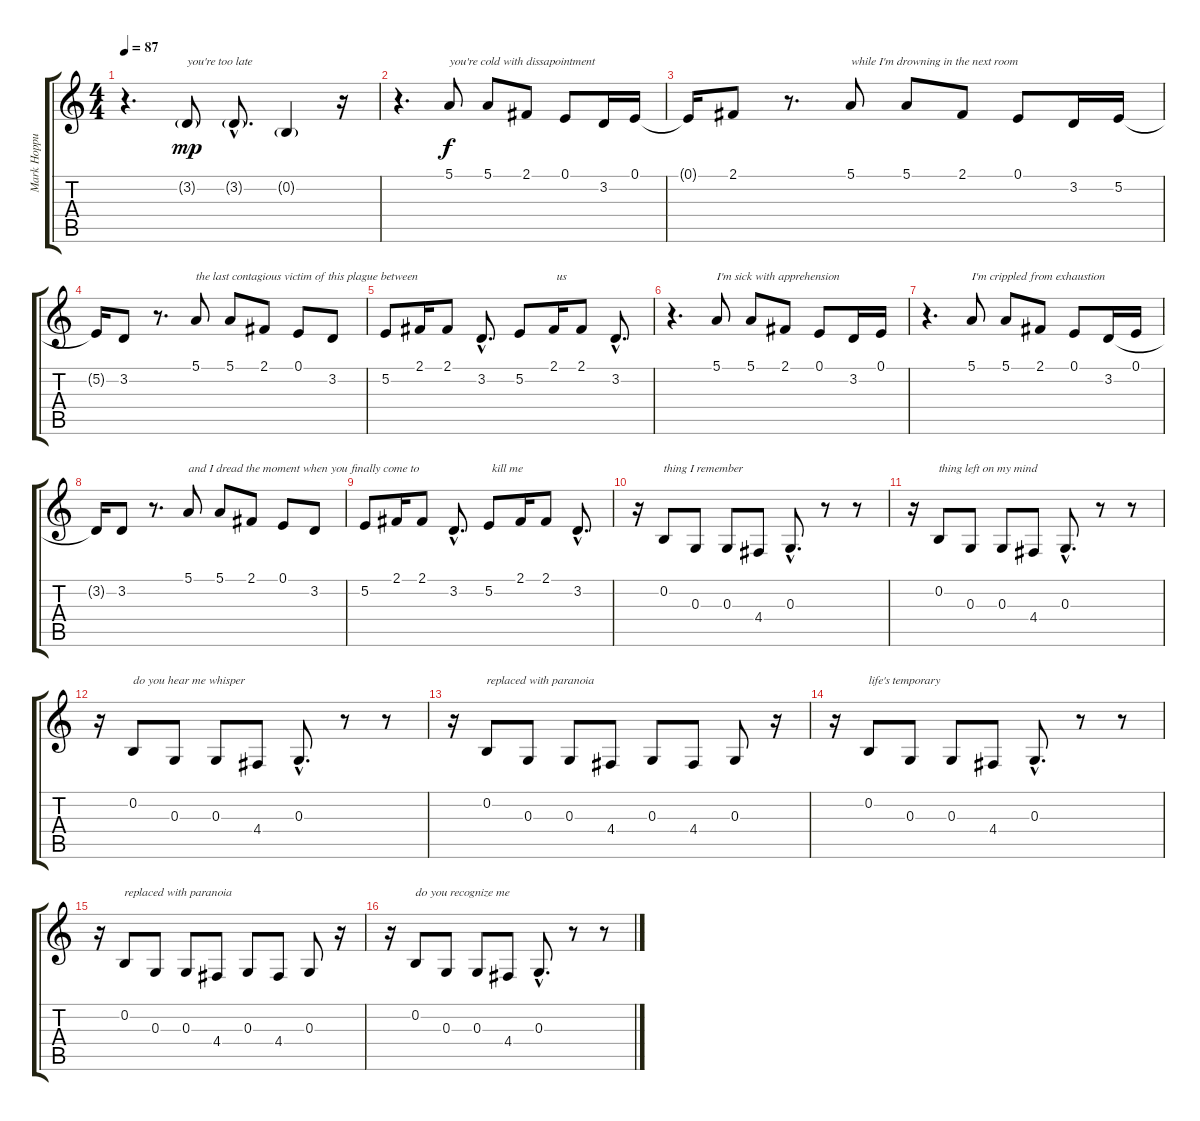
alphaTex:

\track ("Mark Hoppus (Vocals)" "Mark Hoppu") {instrument flute}
\staff {score tabs}
\tuning (E4 B3 G3 D3 A2 E2) {hide}
\ts (4 4)
\tempo 87
\clef g2
\ks c
r.4{d dy f} 3.2{g}.8{txt "you're too late" dy mp} 3.2{g hac}.8{d} 0.2{g}.4 r.16 |
r.4{d} 5.1.8{txt "you're cold with dissapointment" dy f} 5.1.8 2.1.8 0.1.8 3.2.16 0.1.16 |
0.1{t}.16 2.1.8 r.8{d} 5.1.8{txt "while I'm drowning in the next room"} 5.1.8 2.1.8 0.1.8 3.2.16 5.2.16 |
5.2{t}.16 3.2.8 r.8{d} 5.1.8{txt "the last contagious victim of this plague between "} 5.1.8 2.1.8 0.1.8 3.2.8 |
5.2.8 2.1.16 2.1.8 3.2{hac}.8{d} 5.2.8 2.1.16{txt " us"} 2.1.8 3.2{hac}.8{d} |
r.4{d} 5.1.8{txt "I'm sick with apprehension"} 5.1.8 2.1.8 0.1.8 3.2.16 0.1.16 |
r.4{d} 5.1.8{txt "I'm crippled from exhaustion"} 5.1.8 2.1.8 0.1.8 3.2.16 0.1.16 |
3.2{t}.16 3.2.8 r.8{d} 5.1.8{txt "and I dread the moment when you finally come to"} 5.1.8 2.1.8 0.1.8 3.2.8 |
5.2.8 2.1.16 2.1.8 3.2{hac}.8{d} 5.2.8{txt " kill me"} 2.1.16 2.1.8 3.2{hac}.8{d} |
r.16 0.2.8{txt "thing I remember"} 0.3.8 0.3.8 4.4.8 0.3{hac}.8{d} r.8 r.8 |
r.16 0.2.8{txt "thing left on my mind"} 0.3.8 0.3.8 4.4.8 0.3{hac}.8{d} r.8 r.8 |
r.16 0.2.8{txt "do you hear me whisper"} 0.3.8 0.3.8 4.4.8 0.3{hac}.8{d} r.8 r.8 |
r.16 0.2.8{txt "replaced with paranoia"} 0.3.8 0.3.8 4.4.8 0.3.8 4.4.8 0.3.8 r.16 |
r.16 0.2.8{txt "life's temporary"} 0.3.8 0.3.8 4.4.8 0.3{hac}.8{d} r.8 r.8 |
r.16 0.2.8{txt "replaced with paranoia"} 0.3.8 0.3.8 4.4.8 0.3.8 4.4.8 0.3.8 r.16 |
r.16 0.2.8{txt "do you recognize me"} 0.3.8 0.3.8 4.4.8 0.3{hac}.8{d} r.8 r.8
